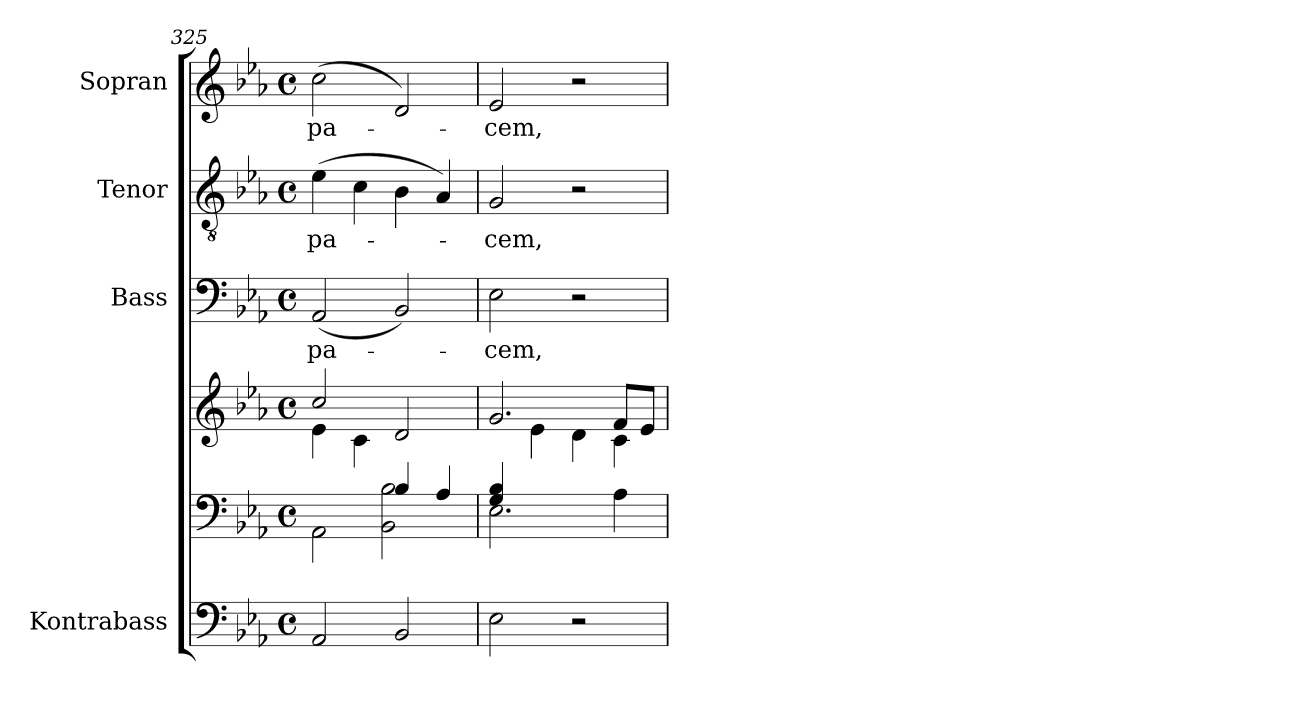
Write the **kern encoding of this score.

**kern	**kern	**kern	**kern	**text	**kern	**text	**kern	**text
*part5	*part4	*part4	*part3	*part3	*part2	*part2	*part1	*part1
*staff6	*staff5	*staff4	*staff3	*staff3	*staff2	*staff2	*staff1	*staff1
*I"Kontrabass	*	*	*I"Bass	*	*I"Tenor	*	*I"Sopran	*
*I'Kb.	*	*	*I'B.	*	*I'T.	*	*I'S.	*
*clefF4	*clefF4	*clefG2	*clefF4	*	*clefGv2	*	*clefG2	*
*ITrd7c12	*	*	*	*	*	*	*	*
*k[b-e-a-]	*k[b-e-a-]	*k[b-e-a-]	*k[b-e-a-]	*	*k[b-e-a-]	*	*k[b-e-a-]	*
*E-:	*E-:	*E-:	*E-:	*	*E-:	*	*E-:	*
*M4/4	*M4/4	*M4/4	*M4/4	*	*M4/4	*	*M4/4	*
*met(c)	*met(c)	*met(c)	*met(c)	*	*met(c)	*	*met(c)	*
=325	=325	=325	=325	=325	=325	=325	=325	=325
*	*^	*^	*	*	*	*	*	*
!	!	!	!	!	!	!LO:LY:b	!	!LO:LY:b	!	!LO:LY:b
2AAA-/	2ryy	2AA-\	2cc/	4e-\	(<2AA-/	pa-	(>4e-\	pa-	(>2cc\	pa-
.	.	.	.	4c\	.	.	4c\	.	.	.
2BBB-/	4B-/	2BB-\ 2B-\	2d/	2ryy	2BB-/)	.	4B-\	.	2d/)	.
.	4A-/	.	.	.	.	.	4A-/)	.	.	.
=326	=326	=326	=326	=326	=326	=326	=326	=326	=326	=326
!	!	!	!	!	!	!LO:LY:b	!	!LO:LY:b	!	!LO:LY:b
2EE-\	4G/ 4B-/	2.E-\	2.g/	4ryy	2E-\	-cem,	2G/	-cem,	2e-/	-cem,
.	2ryy	.	.	4e-\	.	.	.	.	.	.
2r	.	.	.	4d\	2r	.	2r	.	2r	.
.	4ryy	4A-\	8f/L	4c\	.	.	.	.	.	.
.	.	.	8e-/J	.	.	.	.	.	.	.
*	*v	*v	*	*	*	*	*	*	*	*
*	*	*v	*v	*	*	*	*	*	*
=	=	=	=	=	=	=	=	=
*-	*-	*-	*-	*-	*-	*-	*-	*-
